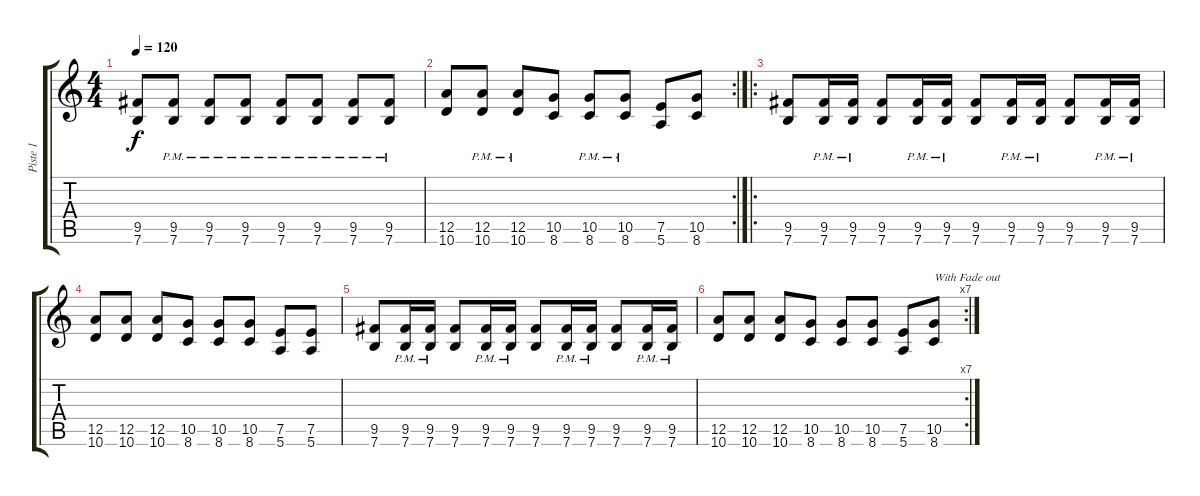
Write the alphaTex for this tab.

\track ("Piste 1" "Piste 1") {instrument distortionguitar}
\staff {score tabs}
\tuning (E4 B3 G3 D3 A2 E2) {hide}
\ts (4 4)
\tempo 120
\clef g2
\ks c
(9.5 7.6).8{dy f} (9.5{pm} 7.6{pm}).8 (9.5{pm} 7.6{pm}).8 (9.5{pm} 7.6{pm}).8 (9.5{pm} 7.6{pm}).8 (9.5{pm} 7.6{pm}).8 (9.5{pm} 7.6{pm}).8 (9.5{pm} 7.6{pm}).8 |
\rc 2
(12.5 10.6).8 (12.5{pm} 10.6{pm}).8 (12.5{pm} 10.6{pm}).8 (10.5 8.6).8 (10.5{pm} 8.6{pm}).8 (10.5{pm} 8.6{pm}).8 (7.5 5.6).8 (10.5 8.6).8 |
\ro
(9.5 7.6).8 (9.5{pm} 7.6{pm}).16 (9.5{pm} 7.6{pm}).16 (9.5 7.6).8 (9.5{pm} 7.6{pm}).16 (9.5{pm} 7.6{pm}).16 (9.5 7.6).8 (9.5{pm} 7.6{pm}).16 (9.5{pm} 7.6{pm}).16 (9.5 7.6).8 (9.5{pm} 7.6{pm}).16 (9.5{pm} 7.6{pm}).16 |
(12.5 10.6).8 (12.5 10.6).8 (12.5 10.6).8 (10.5 8.6).8 (10.5 8.6).8 (10.5 8.6).8 (7.5 5.6).8 (7.5 5.6).8 |
(9.5 7.6).8 (9.5{pm} 7.6{pm}).16 (9.5{pm} 7.6{pm}).16 (9.5 7.6).8 (9.5{pm} 7.6{pm}).16 (9.5{pm} 7.6{pm}).16 (9.5 7.6).8 (9.5{pm} 7.6{pm}).16 (9.5{pm} 7.6{pm}).16 (9.5 7.6).8 (9.5{pm} 7.6{pm}).16 (9.5{pm} 7.6{pm}).16 |
\rc 7
(12.5 10.6).8 (12.5 10.6).8 (12.5 10.6).8 (10.5 8.6).8 (10.5 8.6).8 (10.5 8.6).8 (7.5 5.6).8 (10.5 8.6).8{txt "With Fade out"}
